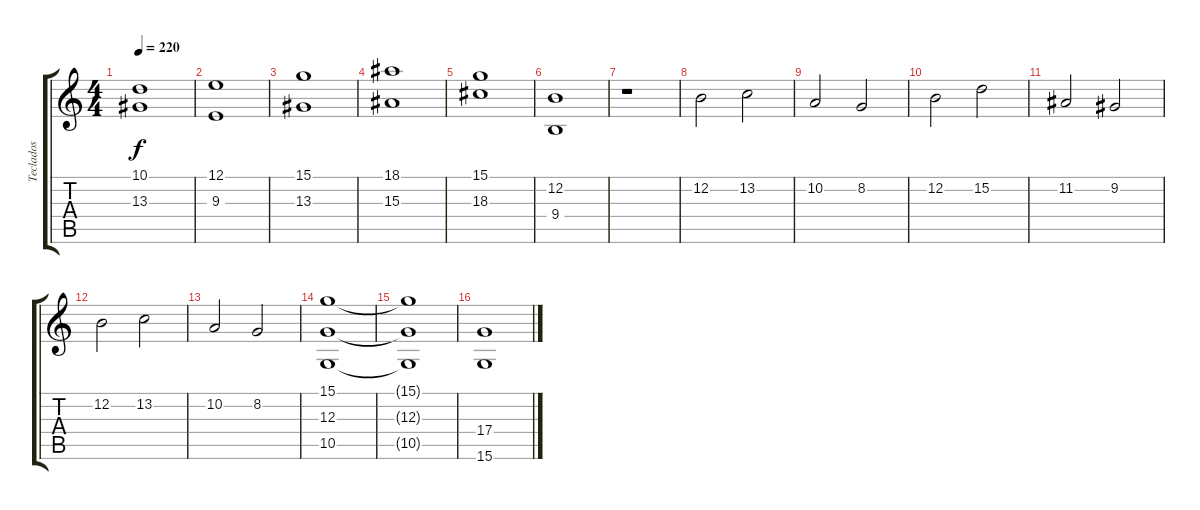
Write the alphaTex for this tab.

\track ("Teclados" "Teclados") {instrument stringensemble1}
\staff {score tabs}
\tuning (E4 B3 G3 D3 A2 E2) {hide}
\ts (4 4)
\tempo 220
\clef g2
\ks c
(10.1 13.3).1{dy f} |
(12.1 9.3).1 |
(15.1 13.3).1 |
(18.1 15.3).1 |
(15.1 18.3).1 |
(12.2 9.4).1 |
r.1 |
12.2.2 13.2.2 |
10.2.2 8.2.2 |
12.2.2 15.2.2 |
11.2.2 9.2.2 |
12.2.2 13.2.2 |
10.2.2 8.2.2 |
(15.1 12.3 10.5).1 |
(15.1{t} 12.3{t} 10.5{t}).1 |
(17.4 15.6).1
